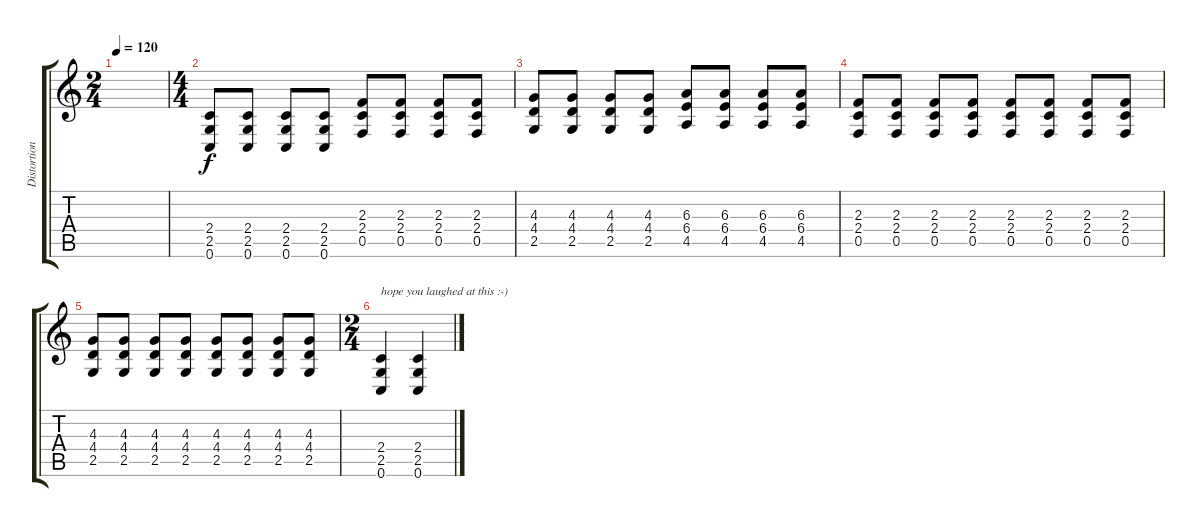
\track ("Distortion Guitar " "Distortion") {instrument distortionguitar}
\staff {score tabs}
\tuning (C4 G3 Eb3 Bb2 F2 C2) {hide}
\ts (2 4)
\tempo 120
\clef g2
\ks c
|
\ts (4 4)
(2.4 2.5 0.6).8{volume 15 instrument distortionguitar} (2.4 2.5 0.6).8 (2.4 2.5 0.6).8 (2.4 2.5 0.6).8 (2.3 2.4 0.5).8 (2.3 2.4 0.5).8 (2.3 2.4 0.5).8 (2.3 2.4 0.5).8 |
(4.3 4.4 2.5).8 (4.3 4.4 2.5).8 (4.3 4.4 2.5).8 (4.3 4.4 2.5).8 (6.3 6.4 4.5).8 (6.3 6.4 4.5).8 (6.3 6.4 4.5).8 (6.3 6.4 4.5).8 |
(2.3 2.4 0.5).8 (2.3 2.4 0.5).8 (2.3 2.4 0.5).8 (2.3 2.4 0.5).8 (2.3 2.4 0.5).8 (2.3 2.4 0.5).8 (2.3 2.4 0.5).8 (2.3 2.4 0.5).8 |
(4.3 4.4 2.5).8 (4.3 4.4 2.5).8 (4.3 4.4 2.5).8 (4.3 4.4 2.5).8 (4.3 4.4 2.5).8 (4.3 4.4 2.5).8 (4.3 4.4 2.5).8 (4.3 4.4 2.5).8 |
\ts (2 4)
(2.4 2.5 0.6).4{txt "hope you laughed at this :-)"} (2.4 2.5 0.6).4
